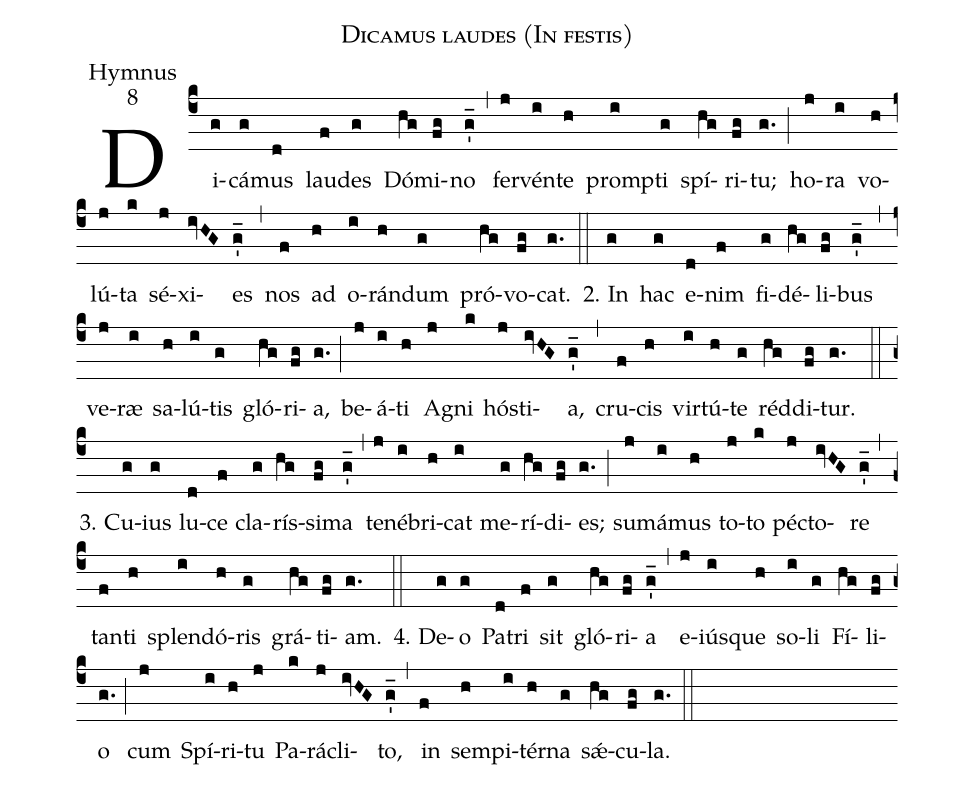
name:Dicamus laudes (In festis);
office-part:Hymnus;
mode:8;
%%
(c4)Di(g)cá(g)mus(d) lau(f)des(g) Dó(hg)mi(fg)no(g'_) (,)
fer(j)vén(i)te(h) promp(i)ti(g) spí(hg)ri(fg)tu;(g.) (;)
ho(j)ra(i) vo(h)lú(j)ta(k) sé(j)xi(ivHG)es(g'_) (,)
nos(f) ad(h) o(i)rán(h)dum(g) pró(hg)vo(fg)cat.(g.) (::)
2. In(g) hac(g) e(d)nim(f) fi(g)dé(hg)li(fg)bus(g'_) (,)
ve(j)ræ(i) sa(h)lú(i)tis(g) gló(hg)ri(fg)a,(g.) (;)
be(j)á(i)ti(h) A(j)gni(k) hós(j)ti(ivHG)a,(g'_) (,)
cru(f)cis(h) vir(i)tú(h)te(g) réd(hg)di(fg)tur.(g.) (::)

3. Cu(g)ius(g) lu(d)ce(f) cla(g)rís(hg)si(fg)ma(g'_) (,)
te(j)né(i)bri(h)cat(i) me(g)rí(hg)di(fg)es;(g.) (;)
su(j)má(i)mus(h) to(j)to(k) péc(j)to(ivHG)re(g'_) (,)
tan(f)ti(h) splen(i)dó(h)ris(g) grá(hg)ti(fg)am.(g.) (::)

4. De(g)o(g) Pa(d)tri(f) sit(g) gló(hg)ri(fg)a(g'_) (,)
e(j)iús(i)que(h) so(i)li(g) Fí(hg)li(fg)o(g.) (;)
cum(j) Spí(i)ri(h)tu(j) Pa(k)rá(j)cli(ivHG)to,(g'_) (,)
in(f) sem(h)pi(i)tér(h)na(g) sǽ(hg)cu(fg)la.(g.) (::)
